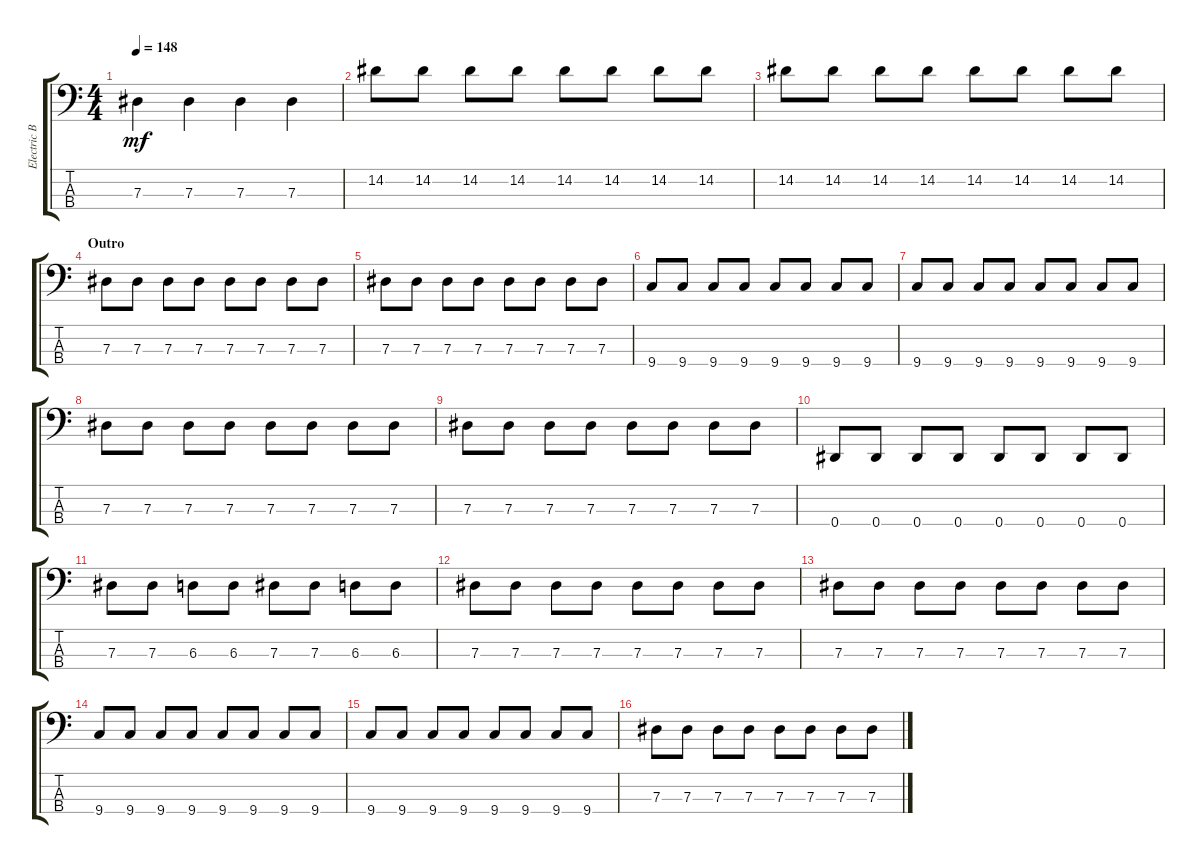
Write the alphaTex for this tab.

\track ("Electric Bass" "Electric B") {instrument electricbassfinger}
\staff {score tabs}
\tuning (Gb2 Db2 Ab1 Eb1) {hide}
\ts (4 4)
\tempo 148
\clef f4
\ks c
7.3.4{dy mf} 7.3.4 7.3.4 7.3.4 |
14.2.8 14.2.8 14.2.8 14.2.8 14.2.8 14.2.8 14.2.8 14.2.8 |
14.2.8 14.2.8 14.2.8 14.2.8 14.2.8 14.2.8 14.2.8 14.2.8 |
\section ("" "Outro")
7.3.8 7.3.8 7.3.8 7.3.8 7.3.8 7.3.8 7.3.8 7.3.8 |
7.3.8 7.3.8 7.3.8 7.3.8 7.3.8 7.3.8 7.3.8 7.3.8 |
9.4.8 9.4.8 9.4.8 9.4.8 9.4.8 9.4.8 9.4.8 9.4.8 |
9.4.8 9.4.8 9.4.8 9.4.8 9.4.8 9.4.8 9.4.8 9.4.8 |
7.3.8 7.3.8 7.3.8 7.3.8 7.3.8 7.3.8 7.3.8 7.3.8 |
7.3.8 7.3.8 7.3.8 7.3.8 7.3.8 7.3.8 7.3.8 7.3.8 |
0.4.8 0.4.8 0.4.8 0.4.8 0.4.8 0.4.8 0.4.8 0.4.8 |
7.3.8 7.3.8 6.3.8 6.3.8 7.3.8 7.3.8 6.3.8 6.3.8 |
7.3.8 7.3.8 7.3.8 7.3.8 7.3.8 7.3.8 7.3.8 7.3.8 |
7.3.8 7.3.8 7.3.8 7.3.8 7.3.8 7.3.8 7.3.8 7.3.8 |
9.4.8 9.4.8 9.4.8 9.4.8 9.4.8 9.4.8 9.4.8 9.4.8 |
9.4.8 9.4.8 9.4.8 9.4.8 9.4.8 9.4.8 9.4.8 9.4.8 |
7.3.8 7.3.8 7.3.8 7.3.8 7.3.8 7.3.8 7.3.8 7.3.8
